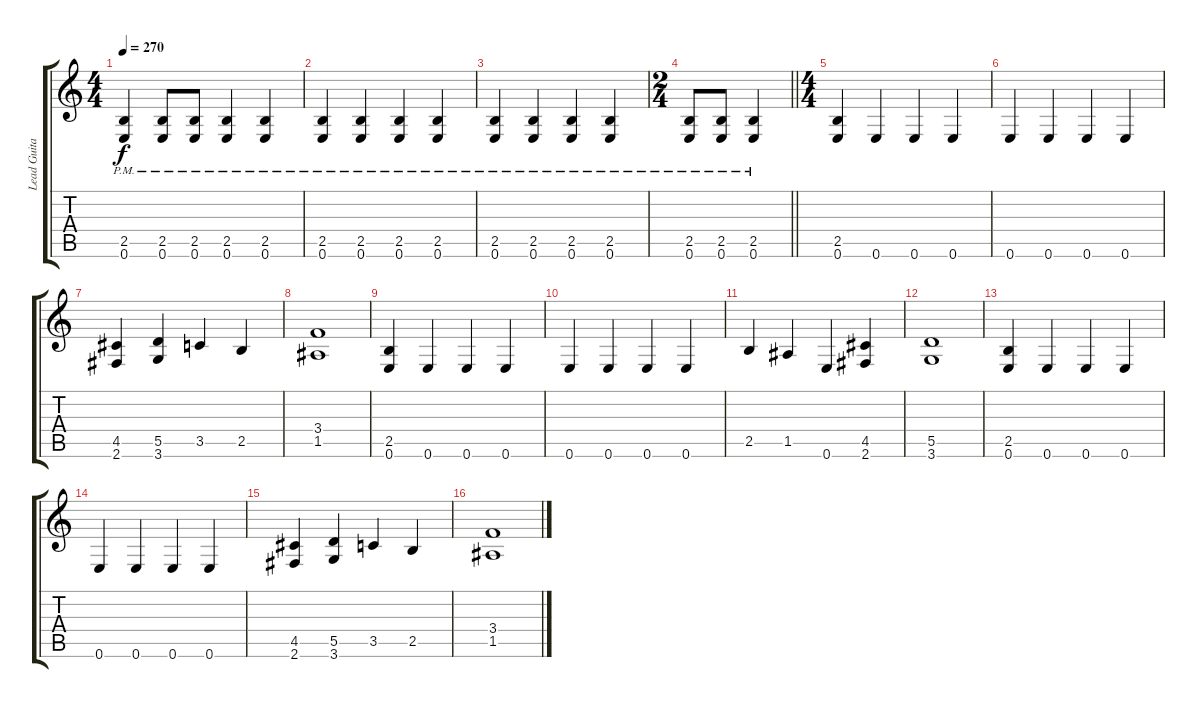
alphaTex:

\track ("Lead Guitar" "Lead Guita") {instrument distortionguitar}
\staff {score tabs}
\tuning (E4 B3 G3 D3 A2 E2) {hide}
\ts (4 4)
\tempo 270
\clef g2
\ks c
(2.5{pm} 0.6).4{dy f} (2.5{pm} 0.6).8 (2.5{pm} 0.6).8 (2.5{pm} 0.6).4 (2.5{pm} 0.6).4 |
(2.5{pm} 0.6).4 (2.5{pm} 0.6).4 (2.5{pm} 0.6).4 (2.5{pm} 0.6).4 |
(2.5{pm} 0.6).4 (2.5{pm} 0.6).4 (2.5{pm} 0.6).4 (2.5{pm} 0.6).4 |
\ts (2 4)
\barLineRight lightlight
(2.5{pm} 0.6).8 (2.5{pm} 0.6).8 (2.5{pm} 0.6).4 |
\ts (4 4)
(2.5 0.6).4 0.6.4 0.6.4 0.6.4 |
0.6.4 0.6.4 0.6.4 0.6.4 |
(4.5 2.6).4 (5.5 3.6).4 3.5.4 2.5.4 |
(3.4 1.5).1 |
(2.5 0.6).4 0.6.4 0.6.4 0.6.4 |
0.6.4 0.6.4 0.6.4 0.6.4 |
2.5.4 1.5.4 0.6.4 (4.5 2.6).4 |
(5.5 3.6).1 |
(2.5 0.6).4 0.6.4 0.6.4 0.6.4 |
0.6.4 0.6.4 0.6.4 0.6.4 |
(4.5 2.6).4 (5.5 3.6).4 3.5.4 2.5.4 |
(3.4 1.5).1
